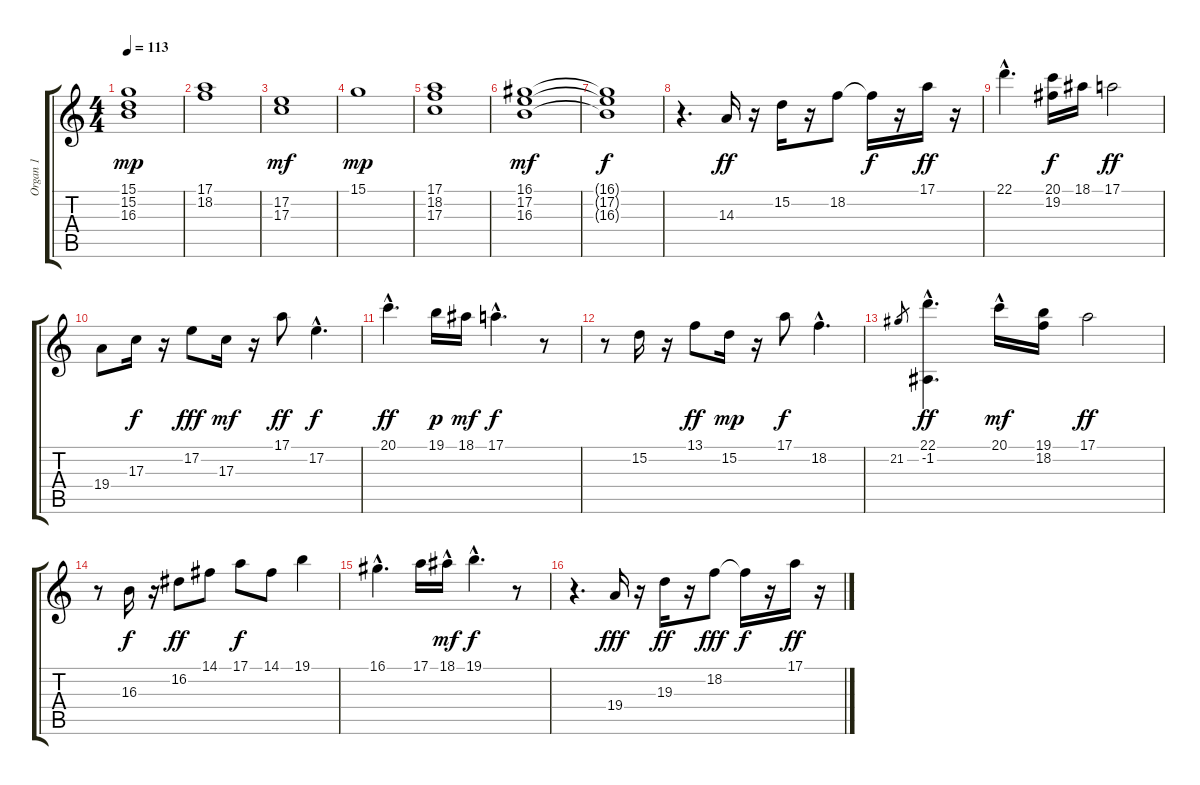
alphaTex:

\track ("Organ 1" "Organ 1") {instrument percussiveorgan}
\staff {score tabs}
\tuning (E4 B3 G3 D3 A2 E2) {hide}
\ts (4 4)
\tempo 113
\clef g2
\ks c
(15.1 15.2 16.3).1{dy mp} |
(17.1 18.2).1 |
(17.2 17.3).1{dy mf} |
15.1.1{dy mp} |
(17.1 18.2 17.3).1 |
(16.1 17.2 16.3).1{dy mf} |
(16.1{t} 17.2{t} 16.3{t}).1{dy f} |
r.4{d} 14.3.16{dy ff} r.16 15.2.16 r.16 18.2.8 18.2{t}.16{dy f} r.16 17.1.16{dy ff} r.16 |
22.1{hac}.4{d} (20.1 19.2).16{dy f} 18.1.16 17.1.2{dy ff} |
19.4.8 17.3.16{dy f} r.16 17.2.8{dy fff} 17.3.16{dy mf} r.16 17.1.8{dy ff} 17.2{hac}.4{d dy f} |
20.1{hac}.4{d dy ff} 19.1.16{dy p} 18.1.16{dy mf} 17.1{hac}.4{d dy f} r.8 |
r.8 15.2.16 r.16 13.1.8{dy ff} 15.2.16{dy mp} r.16 17.1.8{dy f} 18.2{hac}.4{d} |
21.2.8{gr} (22.1{hac} -1.2{hac}).4{d dy ff} 20.1{hac}.16{dy mf} (19.1 18.2).16 17.1.2{dy ff} |
r.8 16.3.16{dy f} r.16 16.2.8{dy ff} 14.1.8 17.1.8{dy f} 14.1.8 19.1.4 |
16.1{hac}.4{d} 17.1.16 18.1{hac}.16{dy mf} 19.1{hac}.4{d dy f} r.8 |
r.4{d} 19.4.16{dy fff} r.16 19.3.16{dy ff} r.16 18.2.8{dy fff} 18.2{t}.16{dy f} r.16 17.1.16{dy ff} r.16
